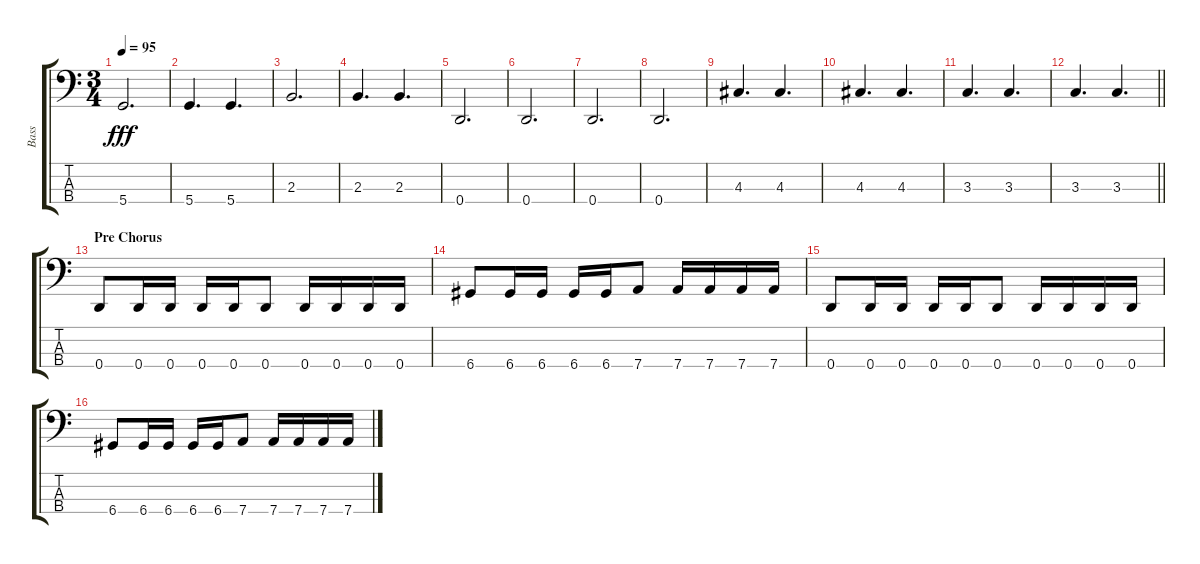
\track ("Bass" "Bass") {instrument electricbasspick}
\staff {score tabs}
\tuning (G2 D2 A1 D1) {hide}
\ts (3 4)
\tempo 95
\clef f4
\ks c
5.4.2{d dy fff} |
5.4.4{d} 5.4.4{d} |
2.3.2{d} |
2.3.4{d} 2.3.4{d} |
0.4.2{d} |
0.4.2{d} |
0.4.2{d} |
0.4.2{d} |
4.3.4{d} 4.3.4{d} |
4.3.4{d} 4.3.4{d} |
3.3.4{d} 3.3.4{d} |
\barLineRight lightlight
3.3.4{d} 3.3.4{d} |
\section ("" "Pre Chorus")
0.4.8 0.4.16 0.4.16 0.4.16 0.4.16 0.4.8 0.4.16 0.4.16 0.4.16 0.4.16 |
6.4.8 6.4.16 6.4.16 6.4.16 6.4.16 7.4.8 7.4.16 7.4.16 7.4.16 7.4.16 |
0.4.8 0.4.16 0.4.16 0.4.16 0.4.16 0.4.8 0.4.16 0.4.16 0.4.16 0.4.16 |
6.4.8 6.4.16 6.4.16 6.4.16 6.4.16 7.4.8 7.4.16 7.4.16 7.4.16 7.4.16
